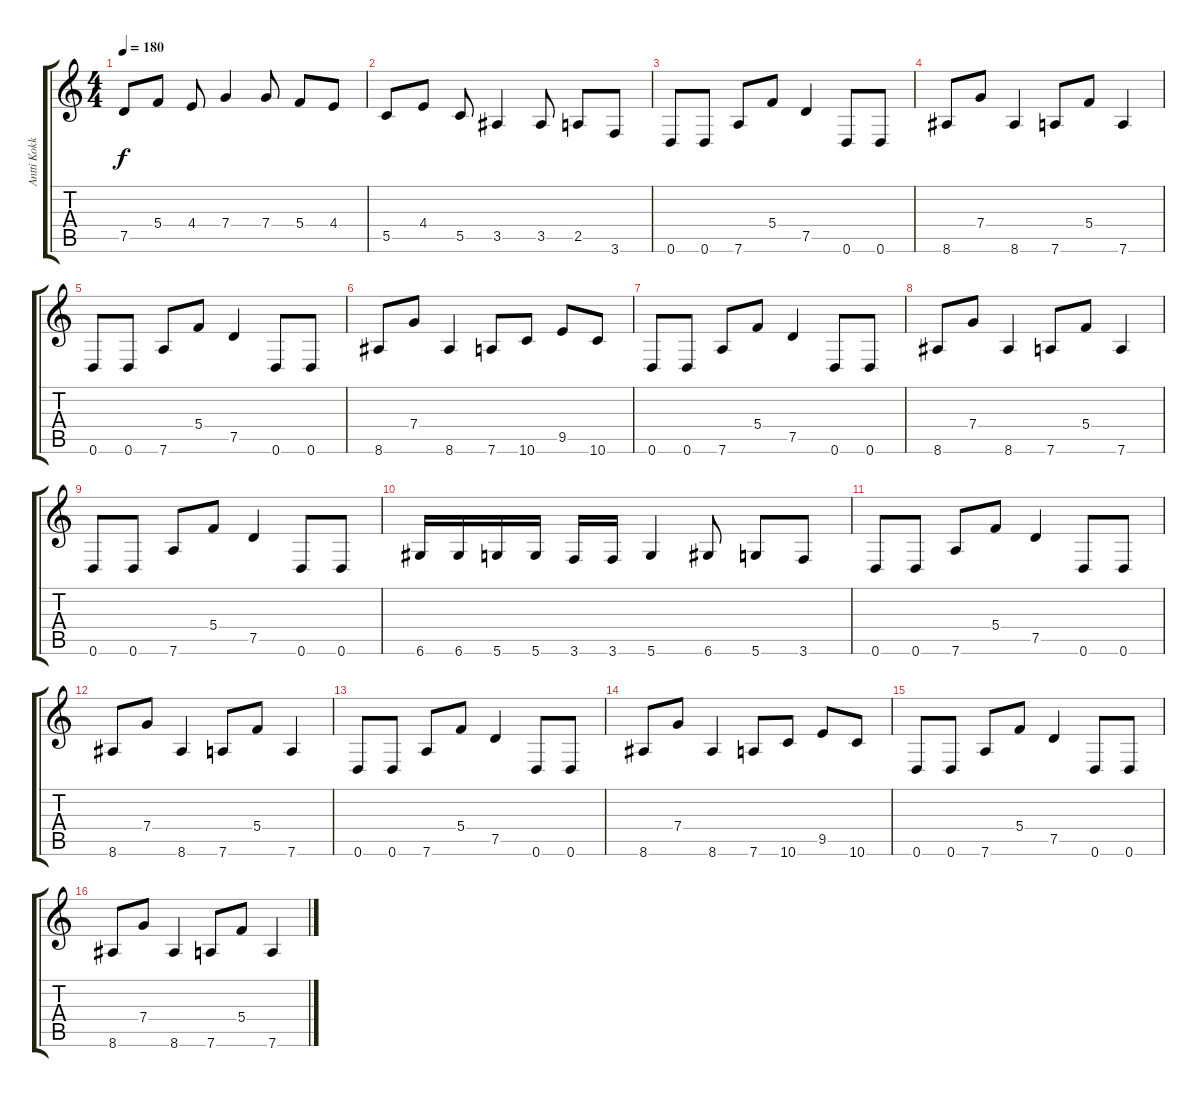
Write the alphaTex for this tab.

\track ("Antti Kokko" "Antti Kokk") {instrument distortionguitar}
\staff {score tabs}
\tuning (D4 A3 F3 C3 G2 D2) {hide}
\ts (4 4)
\tempo 180
\clef g2
\ks c
7.5.8{dy f instrument distortionguitar} 5.4.8 4.4.8 7.4.4 7.4.8 5.4.8 4.4.8 |
5.5.8 4.4.8 5.5.8 3.5.4 3.5.8 2.5.8 3.6.8 |
0.6.8 0.6.8 7.6.8 5.4.8 7.5.4 0.6.8 0.6.8 |
8.6.8 7.4.8 8.6.4 7.6.8 5.4.8 7.6.4 |
0.6.8 0.6.8 7.6.8 5.4.8 7.5.4 0.6.8 0.6.8 |
8.6.8 7.4.8 8.6.4 7.6.8 10.6.8 9.5.8 10.6.8 |
0.6.8 0.6.8 7.6.8 5.4.8 7.5.4 0.6.8 0.6.8 |
8.6.8 7.4.8 8.6.4 7.6.8 5.4.8 7.6.4 |
0.6.8 0.6.8 7.6.8 5.4.8 7.5.4 0.6.8 0.6.8 |
6.6.16 6.6.16 5.6.16 5.6.16 3.6.16 3.6.16 5.6.4 6.6.8 5.6.8 3.6.8 |
0.6.8 0.6.8 7.6.8 5.4.8 7.5.4 0.6.8 0.6.8 |
8.6.8 7.4.8 8.6.4 7.6.8 5.4.8 7.6.4 |
0.6.8 0.6.8 7.6.8 5.4.8 7.5.4 0.6.8 0.6.8 |
8.6.8 7.4.8 8.6.4 7.6.8 10.6.8 9.5.8 10.6.8 |
0.6.8 0.6.8 7.6.8 5.4.8 7.5.4 0.6.8 0.6.8 |
8.6.8 7.4.8 8.6.4 7.6.8 5.4.8 7.6.4
